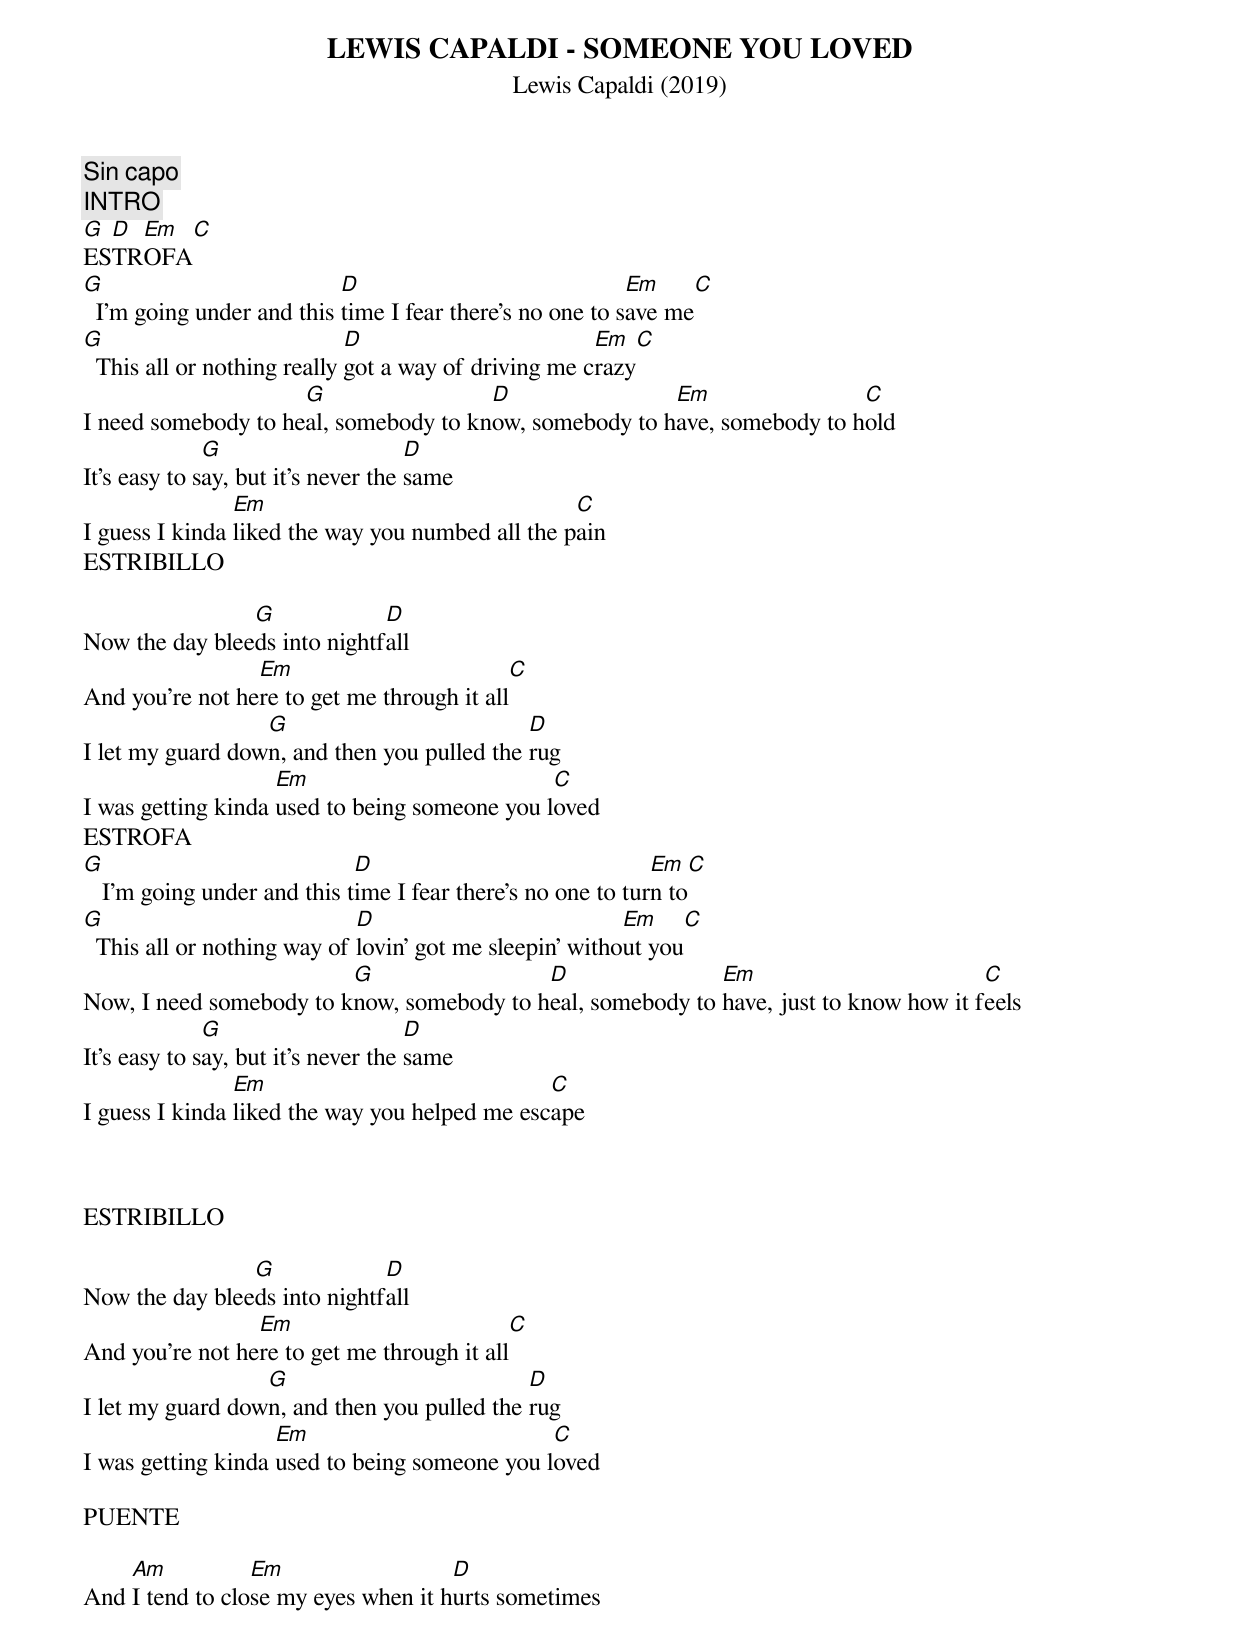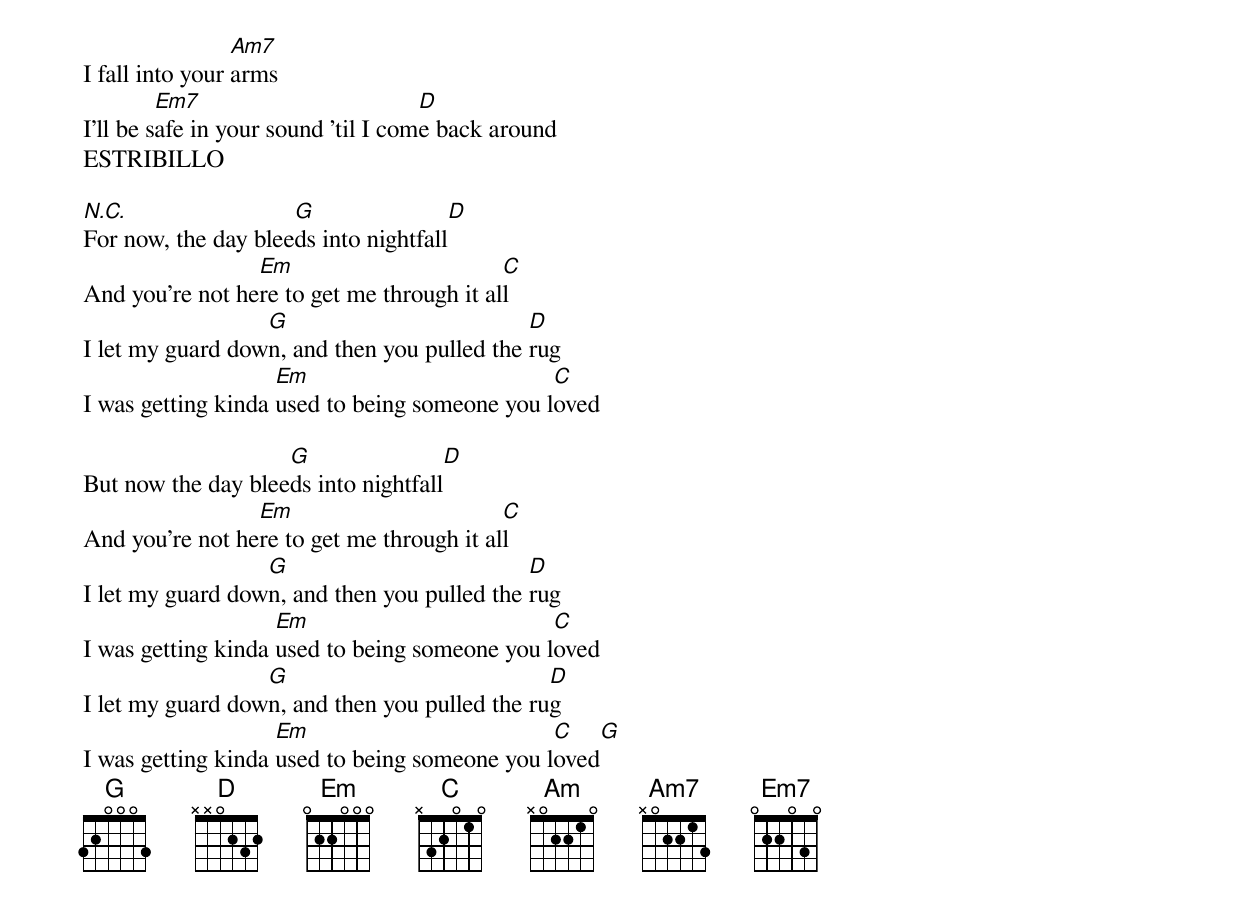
LEWIS CAPALDI - SOMEONE YOU LOVED
Lewis Capaldi (2019)
Sin capo
INTRO
G D Em C
ESTROFA
G                          D                              Em     C
  I'm going under and this time I fear there's no one to save me
G                            D                        Em     C
  This all or nothing really got a way of driving me crazy
                     G                 D                Em                C
I need somebody to heal, somebody to know, somebody to have, somebody to hold
              G                      D
It's easy to say, but it's never the same
                Em                                C
I guess I kinda liked the way you numbed all the pain
ESTRIBILLO

                G             D
Now the day bleeds into nightfall
                 Em                         C
And you're not here to get me through it all
                  G                          D
I let my guard down, and then you pulled the rug
                    Em                         C
I was getting kinda used to being someone you loved
ESTROFA
G                            D                               Em     C
   I'm going under and this time I fear there's no one to turn to
G                            D                           Em     C
  This all or nothing way of lovin' got me sleepin' without you
                         G                 D                Em                         C
Now, I need somebody to know, somebody to heal, somebody to have, just to know how it feels
              G                      D
It's easy to say, but it's never the same
                Em                             C
I guess I kinda liked the way you helped me escape



ESTRIBILLO

                G             D
Now the day bleeds into nightfall
                 Em                         C
And you're not here to get me through it all
                  G                          D
I let my guard down, and then you pulled the rug
                    Em                         C
I was getting kinda used to being someone you loved

PUENTE

    Am           Em                  D
And I tend to close my eyes when it hurts sometimes
                 Am7
I fall into your arms
         Em7                         D
I'll be safe in your sound 'til I come back around
ESTRIBILLO

N.C.                 G                D
For now, the day bleeds into nightfall
                 Em                        C
And you're not here to get me through it all
                  G                          D
I let my guard down, and then you pulled the rug
                    Em                         C
I was getting kinda used to being someone you loved

                    G                D
But now the day bleeds into nightfall
                 Em                        C
And you're not here to get me through it all
                  G                          D
I let my guard down, and then you pulled the rug
                    Em                         C
I was getting kinda used to being someone you loved
                  G                            D
I let my guard down, and then you pulled the rug
                    Em                         C     G
I was getting kinda used to being someone you loved
